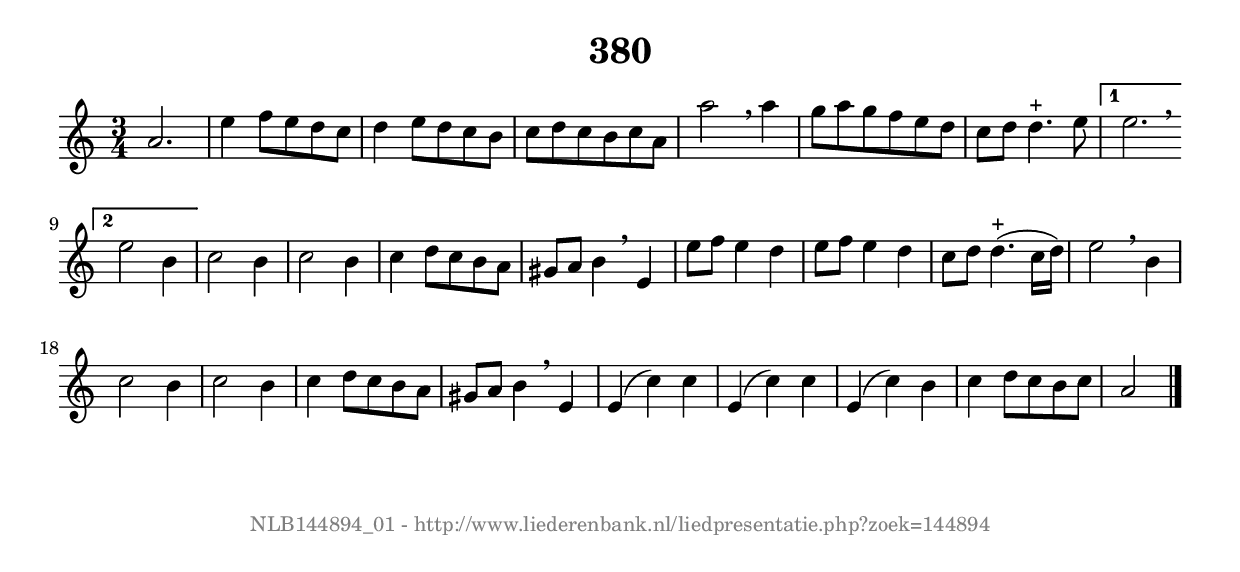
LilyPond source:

%
% produced by wce2krn 1.64 (7 June 2014)
%
\version"2.16"
#(append! paper-alist '(("long" . (cons (* 210 mm) (* 2000 mm)))))
#(set-default-paper-size "long")
sb = {\breathe}
mBreak = {\breathe }
bBreak = {\breathe }
x = {\once\override NoteHead #'style = #'cross }
gl=\glissando
itime={\override Staff.TimeSignature #'stencil = ##f }
ficta = {\once\set suggestAccidentals = ##t}
fine = {\once\override Score.RehearsalMark #'self-alignment-X = #1 \mark \markup {\italic{Fine}}}
dc = {\once\override Score.RehearsalMark #'self-alignment-X = #1 \mark \markup {\italic{D.C.}}}
dcf = {\once\override Score.RehearsalMark #'self-alignment-X = #1 \mark \markup {\italic{D.C. al Fine}}}
dcc = {\once\override Score.RehearsalMark #'self-alignment-X = #1 \mark \markup {\italic{D.C. al Coda}}}
ds = {\once\override Score.RehearsalMark #'self-alignment-X = #1 \mark \markup {\italic{D.S.}}}
dsf = {\once\override Score.RehearsalMark #'self-alignment-X = #1 \mark \markup {\italic{D.S. al Fine}}}
dsc = {\once\override Score.RehearsalMark #'self-alignment-X = #1 \mark \markup {\italic{D.S. al Coda}}}
pv = {\set Score.repeatCommands = #'((volta "1"))}
sv = {\set Score.repeatCommands = #'((volta "2"))}
tv = {\set Score.repeatCommands = #'((volta "3"))}
qv = {\set Score.repeatCommands = #'((volta "4"))}
xv = {\set Score.repeatCommands = #'((volta #f))}
\header{ tagline = ""
title = "380"
}
\score {{
\key a \minor
\relative g'
{
\set melismaBusyProperties = #'()
\time 3/4
\tempo 4=120
\override Score.MetronomeMark #'transparent = ##t
\override Score.RehearsalMark #'break-visibility = #(vector #t #t #f)
a2. e'4 f8 e d c d4 e8 d c b c d c b c a a'2 \sb a4 g8 a g f e d c d d4.^"+" e8 \pv e2. \bar ":|:"  \bBreak
\sv e2 b4 \xv c2 b4 c2 b4 c4 d8 c b a gis a b4 \sb e, e'8 f e4 d e8 f e4 d c8 d d4.(^"+" c16 d) e2 \mBreak
b4 c2 b4 c2 b4 c d8 c b a gis a b4 \sb e, e( c') c e,( c') c e,( c') b c d8 c b c a2 \bar "|."
 }}
 \midi { }
 \layout {
            indent = 0.0\cm
}
}
\markup { \vspace #0 } \markup { \with-color #grey \fill-line { \center-column { \smaller "NLB144894_01 - http://www.liederenbank.nl/liedpresentatie.php?zoek=144894" } } }
